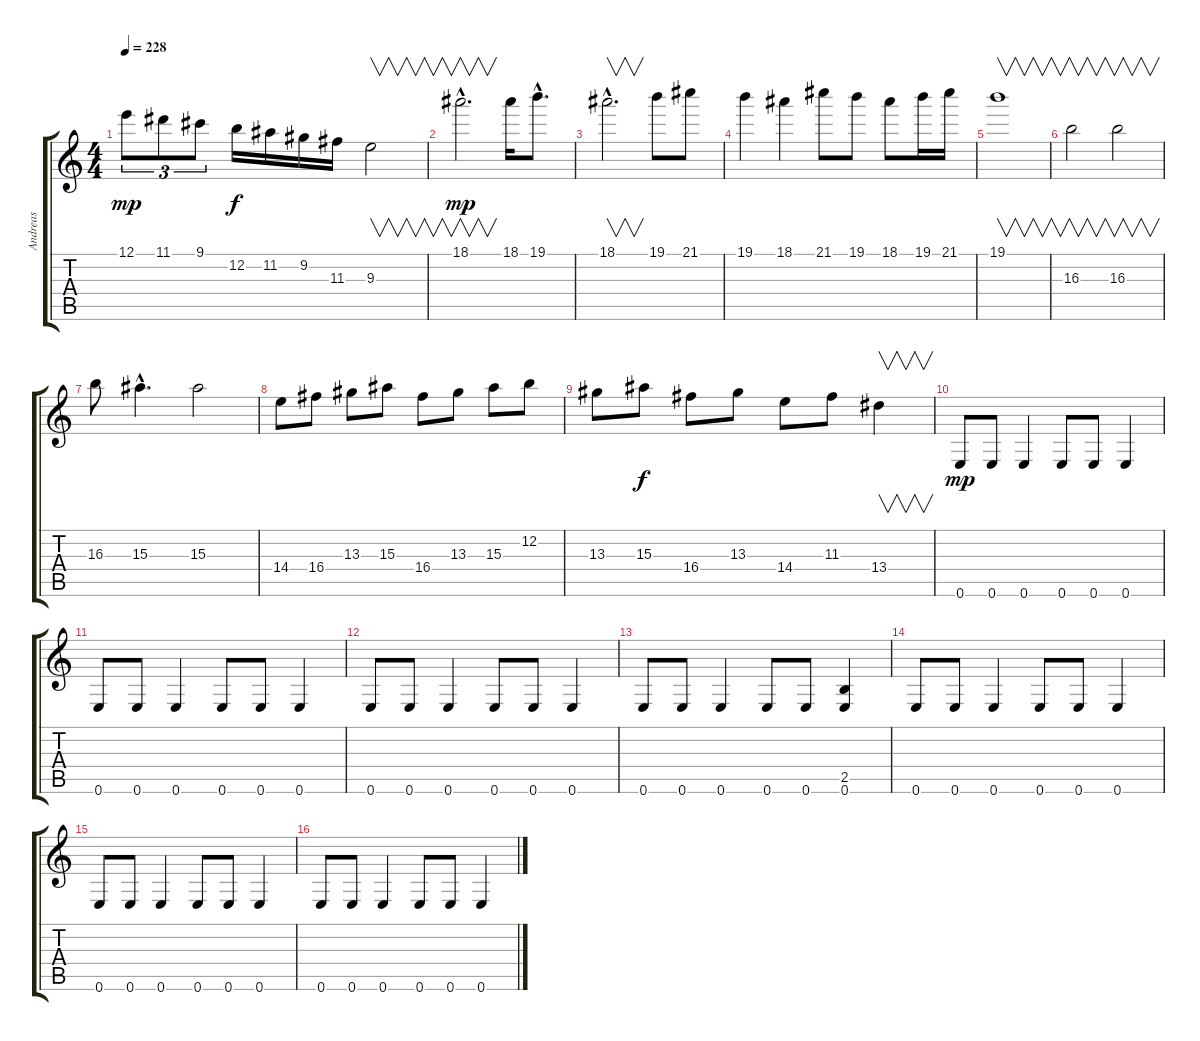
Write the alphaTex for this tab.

\track ("Andreas" "Andreas") {instrument distortionguitar}
\staff {score tabs}
\tuning (E4 B3 G3 D3 A2 E2) {hide}
\ts (4 4)
\tempo 228
\clef g2
\ks c
12.1.8{tu (3 2) dy mp} 11.1.8{tu (3 2)} 9.1.8{tu (3 2)} 12.2.16{dy f} 11.2.16 9.2.16 11.3.16 9.3.2{v} |
18.1{hac}.2{v d dy mp} 18.1.16 19.1{hac}.8{d} |
18.1{hac}.2{v d} 19.1.8 21.1.8 |
19.1.4 18.1.4 21.1.8 19.1.8 18.1.8 19.1.16 21.1.16 |
19.1.1{v} |
16.3.2{v} 16.3.2{v} |
16.3.8 15.3{hac}.4{d} 15.3.2 |
14.4.8 16.4.8 13.3.8 15.3.8 16.4.8 13.3.8 15.3.8 12.2.8 |
13.3.8 15.3.8{dy f} 16.4.8 13.3.8 14.4.8 11.3.8 13.4.4{v} |
0.6.8{dy mp} 0.6.8 0.6.4 0.6.8 0.6.8 0.6.4 |
0.6.8 0.6.8 0.6.4 0.6.8 0.6.8 0.6.4 |
0.6.8 0.6.8 0.6.4 0.6.8 0.6.8 0.6.4 |
0.6.8 0.6.8 0.6.4 0.6.8 0.6.8 (2.5 0.6).4 |
0.6.8 0.6.8 0.6.4 0.6.8 0.6.8 0.6.4 |
0.6.8 0.6.8 0.6.4 0.6.8 0.6.8 0.6.4 |
0.6.8 0.6.8 0.6.4 0.6.8 0.6.8 0.6.4
